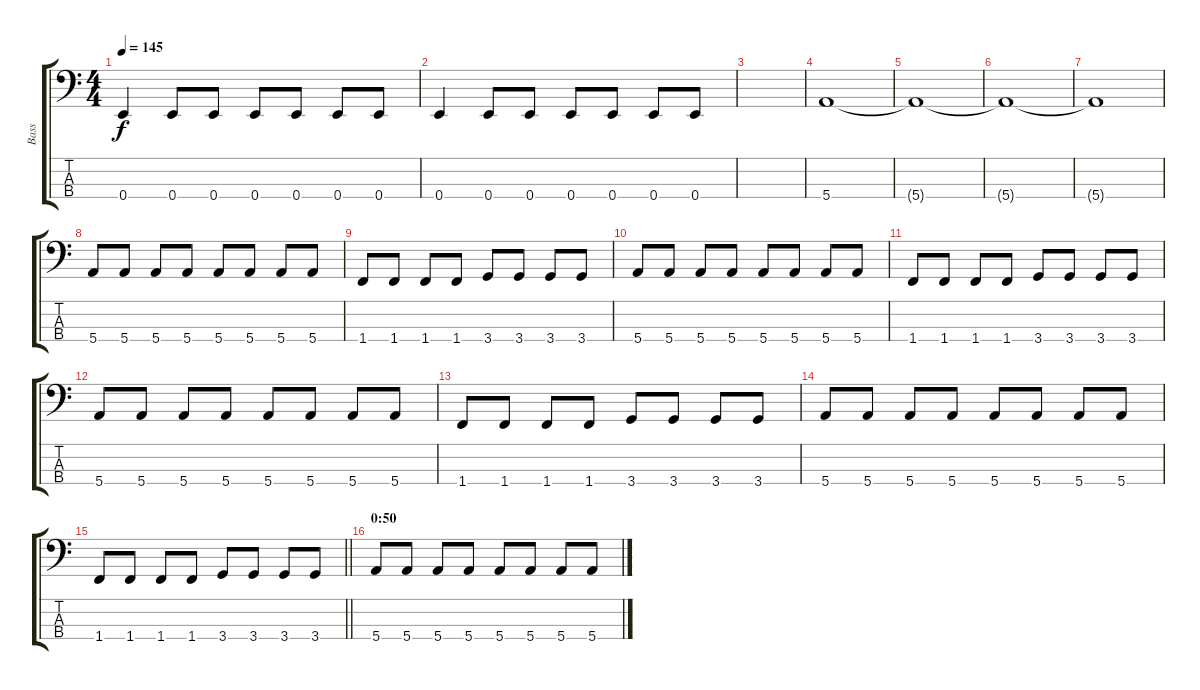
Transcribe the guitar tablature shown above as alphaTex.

\track ("Bass" "Bass") {instrument electricbassfinger}
\staff {score tabs}
\tuning (G2 D2 A1 E1) {hide}
\ts (4 4)
\tempo 145
\clef f4
\ks c
0.4.4{dy f} 0.4.8 0.4.8 0.4.8 0.4.8 0.4.8 0.4.8 |
0.4.4 0.4.8 0.4.8 0.4.8 0.4.8 0.4.8 0.4.8 |
|
5.4.1 |
5.4{t}.1 |
5.4{t}.1 |
5.4{t}.1 |
5.4.8 5.4.8 5.4.8 5.4.8 5.4.8 5.4.8 5.4.8 5.4.8 |
1.4.8 1.4.8 1.4.8 1.4.8 3.4.8 3.4.8 3.4.8 3.4.8 |
5.4.8 5.4.8 5.4.8 5.4.8 5.4.8 5.4.8 5.4.8 5.4.8 |
1.4.8 1.4.8 1.4.8 1.4.8 3.4.8 3.4.8 3.4.8 3.4.8 |
5.4.8 5.4.8 5.4.8 5.4.8 5.4.8 5.4.8 5.4.8 5.4.8 |
1.4.8 1.4.8 1.4.8 1.4.8 3.4.8 3.4.8 3.4.8 3.4.8 |
5.4.8 5.4.8 5.4.8 5.4.8 5.4.8 5.4.8 5.4.8 5.4.8 |
\barLineRight lightlight
1.4.8 1.4.8 1.4.8 1.4.8 3.4.8 3.4.8 3.4.8 3.4.8 |
\section ("" "0:50")
5.4.8 5.4.8 5.4.8 5.4.8 5.4.8 5.4.8 5.4.8 5.4.8
